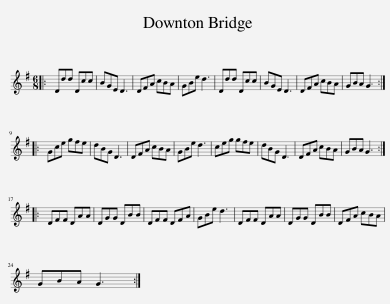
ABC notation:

X:1
L:1/8
M:6/8
I:linebreak $
K:G
V:1 treble
V:1
|: Ddd Dcc | BGE D3 | DFA cBA | GBe d3 | Ddd Dcc | %5
 BGE D3 | DFA cBA | GBA G3 ::$ Gce gfe | dBG D3 | %10
 DFA cBA | GBe d3 | ceg gfe | dBG D3 | DFA cBA | %15
 GBA G3 ::$ DFF DAA | DGG DBB | DFF DFA | GBe d3 | %20
 DFF DAA | DGG DBB | DFA cBA |$ GBA G3 :| %24
